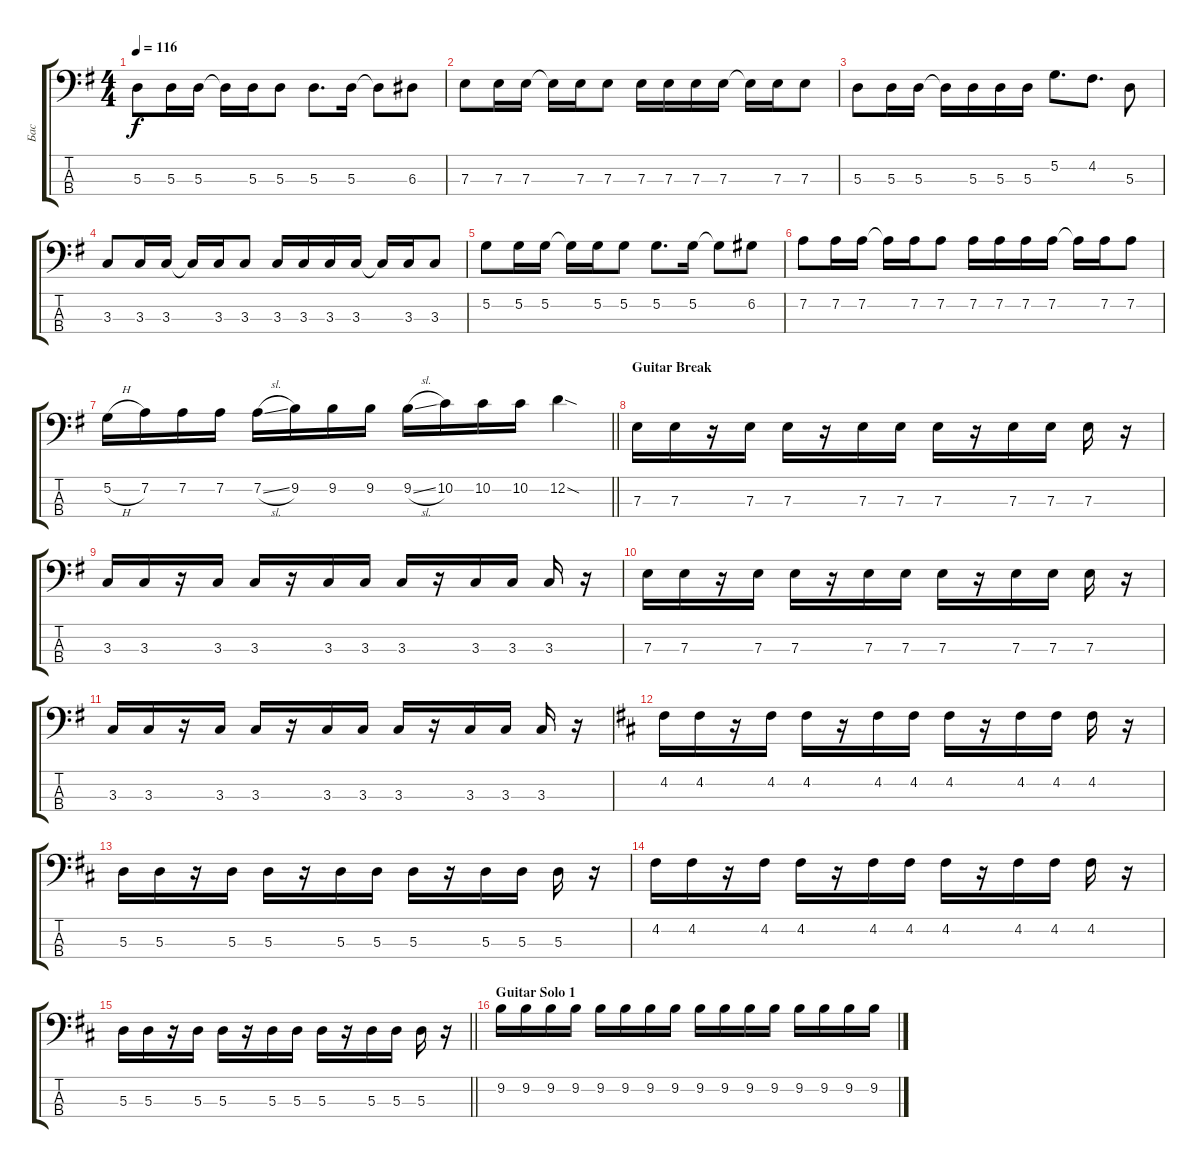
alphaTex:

\track ("Бас" "Бас") {instrument electricbasspick}
\staff {score tabs}
\tuning (G2 D2 A1 E1) {hide}
\ts (4 4)
\tempo 116
\clef f4
\ks eminor
5.3.8{dy f} 5.3.16 5.3.16 5.3{t}.16 5.3.16 5.3.8 5.3.8{d} 5.3.16 5.3{t}.8 6.3.8 |
7.3.8 7.3.16 7.3.16 7.3{t}.16 7.3.16 7.3.8 7.3.16 7.3.16 7.3.16 7.3.16 7.3{t}.16 7.3.16 7.3.8 |
5.3.8 5.3.16 5.3.16 5.3{t}.16 5.3.16 5.3.16 5.3.16 5.2.8{d} 4.2.8{d} 5.3.8 |
3.3.8 3.3.16 3.3.16 3.3{t}.16 3.3.16 3.3.8 3.3.16 3.3.16 3.3.16 3.3.16 3.3{t}.16 3.3.16 3.3.8 |
5.2.8 5.2.16 5.2.16 5.2{t}.16 5.2.16 5.2.8 5.2.8{d} 5.2.16 5.2{t}.8 6.2.8 |
7.2.8 7.2.16 7.2.16 7.2{t}.16 7.2.16 7.2.8 7.2.16 7.2.16 7.2.16 7.2.16 7.2{t}.16 7.2.16 7.2.8 |
\barLineRight lightlight
5.2{h}.16 7.2.16 7.2.16 7.2.16 7.2{sl}.16 9.2.16 9.2.16 9.2.16 9.2{sl}.16 10.2.16 10.2.16 10.2.16 12.2{sod}.4 |
\section ("" "Guitar Break")
7.3.16 7.3.16 r.16 7.3.16 7.3.16 r.16 7.3.16 7.3.16 7.3.16 r.16 7.3.16 7.3.16 7.3.16 r.16 |
3.3.16 3.3.16 r.16 3.3.16 3.3.16 r.16 3.3.16 3.3.16 3.3.16 r.16 3.3.16 3.3.16 3.3.16 r.16 |
7.3.16 7.3.16 r.16 7.3.16 7.3.16 r.16 7.3.16 7.3.16 7.3.16 r.16 7.3.16 7.3.16 7.3.16 r.16 |
3.3.16 3.3.16 r.16 3.3.16 3.3.16 r.16 3.3.16 3.3.16 3.3.16 r.16 3.3.16 3.3.16 3.3.16 r.16 |
\ks bminor
4.2.16 4.2.16 r.16 4.2.16 4.2.16 r.16 4.2.16 4.2.16 4.2.16 r.16 4.2.16 4.2.16 4.2.16 r.16 |
5.3.16 5.3.16 r.16 5.3.16 5.3.16 r.16 5.3.16 5.3.16 5.3.16 r.16 5.3.16 5.3.16 5.3.16 r.16 |
4.2.16 4.2.16 r.16 4.2.16 4.2.16 r.16 4.2.16 4.2.16 4.2.16 r.16 4.2.16 4.2.16 4.2.16 r.16 |
\barLineRight lightlight
5.3.16 5.3.16 r.16 5.3.16 5.3.16 r.16 5.3.16 5.3.16 5.3.16 r.16 5.3.16 5.3.16 5.3.16 r.16 |
\section ("" "Guitar Solo 1")
9.2.16 9.2.16 9.2.16 9.2.16 9.2.16 9.2.16 9.2.16 9.2.16 9.2.16 9.2.16 9.2.16 9.2.16 9.2.16 9.2.16 9.2.16 9.2.16
